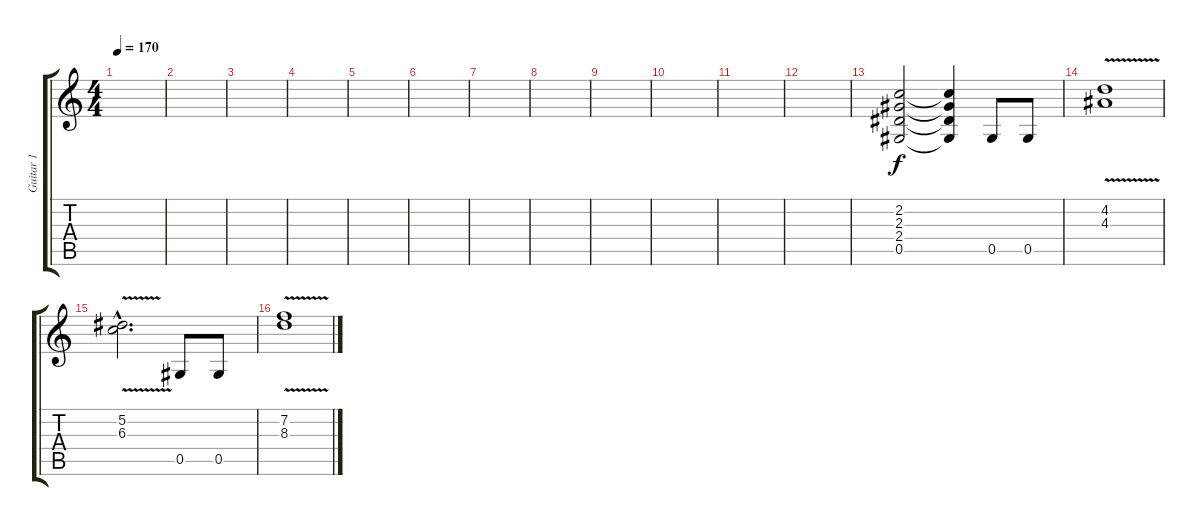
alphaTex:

\track ("Guitar 1" "Guitar 1") {instrument distortionguitar}
\staff {score tabs}
\tuning (Eb4 Bb3 Gb3 Db3 Ab2 Eb2) {hide}
\ts (4 4)
\tempo 170
\clef g2
\ks c
|
|
|
|
|
|
|
|
|
|
|
|
(2.2 2.3 2.4 0.5).2 (2.2{t} 2.3{t} 2.4{t} 0.5{t}).4 0.5.8 0.5.8 |
(4.2{v} 4.3{v}).1 |
(5.2{v hac} 6.3{v hac}).2{d} 0.5.8 0.5.8 |
(7.2{v} 8.3{v}).1
